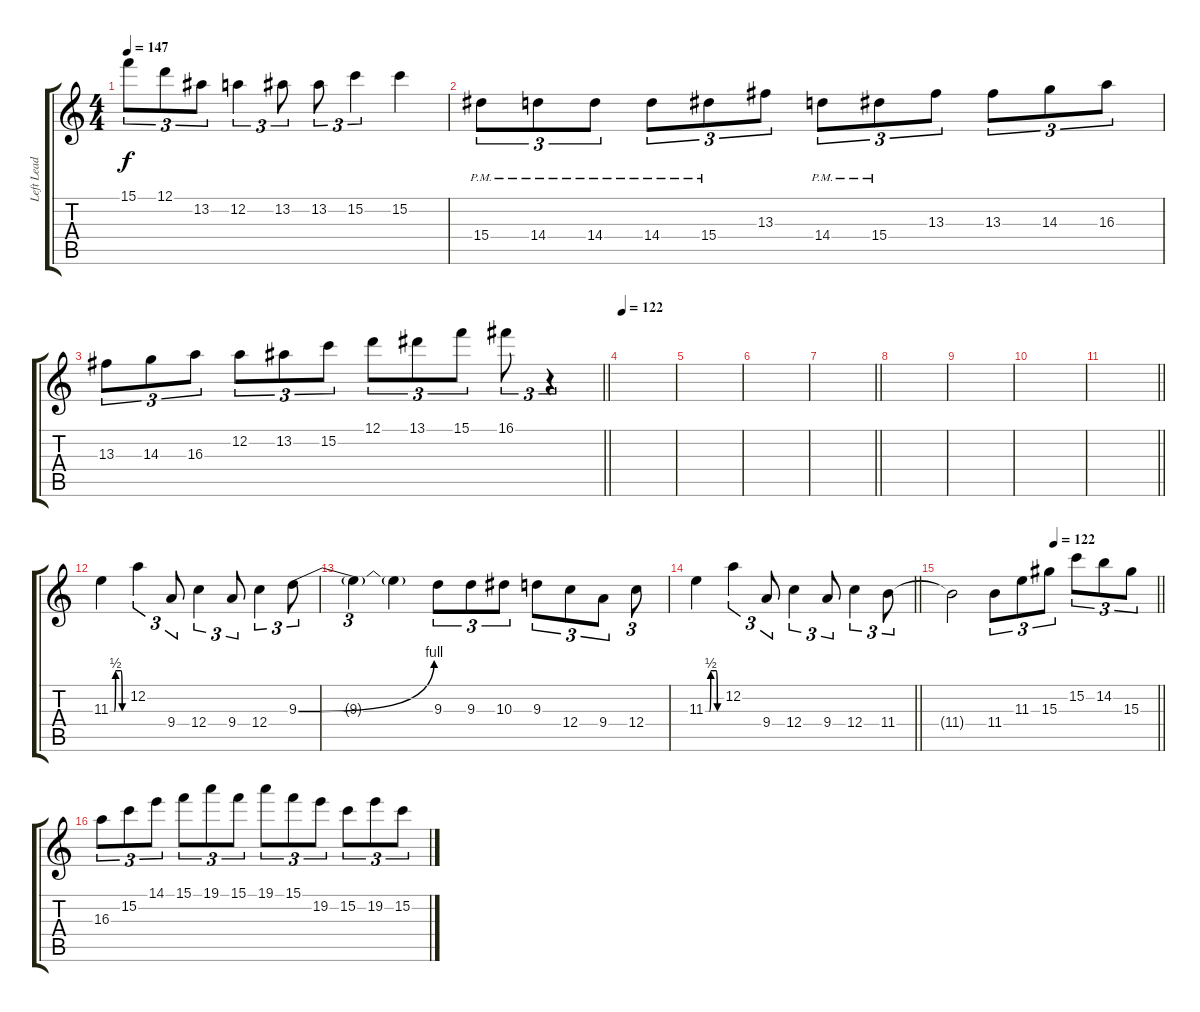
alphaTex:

\track ("Left Lead 1" "Left Lead ") {instrument distortionguitar}
\staff {score tabs}
\tuning (D4 A3 F3 C3 G2 C2) {hide}
\ts (4 4)
\tempo 147
\clef g2
\ks c
15.1.8{tu (3 2) dy f} 12.1.8{tu (3 2)} 13.2.8{tu (3 2)} 12.2.4{tu (3 2)} 13.2.8{tu (3 2)} 13.2.8{tu (3 2)} 15.2.4{tu (3 2)} 15.2.4 |
15.4{pm}.8{tu (3 2)} 14.4{pm}.8{tu (3 2)} 14.4{pm}.8{tu (3 2)} 14.4{pm}.8{tu (3 2)} 15.4{pm}.8{tu (3 2)} 13.3.8{tu (3 2)} 14.4{pm}.8{tu (3 2)} 15.4{pm}.8{tu (3 2)} 13.3.8{tu (3 2)} 13.3.8{tu (3 2)} 14.3.8{tu (3 2)} 16.3.8{tu (3 2)} |
\barLineRight lightlight
13.3.8{tu (3 2)} 14.3.8{tu (3 2)} 16.3.8{tu (3 2)} 12.2.8{tu (3 2)} 13.2.8{tu (3 2)} 15.2.8{tu (3 2)} 12.1.8{tu (3 2)} 13.1.8{tu (3 2)} 15.1.8{tu (3 2)} 16.1.8{tu (3 2)} r.4{tu (3 2)} |
\section ("" "")
\tempo 122
|
|
|
\barLineRight lightlight
|
\section ("" "")
|
|
|
\barLineRight lightlight
|
\section ("" "")
11.3{be (custom 0 0 15 0 20 2 40 2 45 0 60 0)}.4{instrument acousticguitarsteel} 12.2.4{tu (3 2)} 9.4.8{tu (3 2)} 12.4.4{tu (3 2)} 9.4.8{tu (3 2)} 12.4.4{tu (3 2)} 9.3{be (bend 0 0 60 4)}.8{tu (3 2)} |
9.3{t}.4{tu (3 2)} 9.3{t}.4 9.3.8{tu (3 2)} 9.3.8{tu (3 2)} 10.3.8{tu (3 2)} 9.3.8{tu (3 2)} 12.4.8{tu (3 2)} 9.4.8{tu (3 2)} 12.4.8{tu (3 2)} |
\barLineRight lightlight
11.3{be (custom 0 0 15 0 20 2 40 2 45 0 60 0)}.4 12.2.4{tu (3 2)} 9.4.8{tu (3 2)} 12.4.4{tu (3 2)} 9.4.8{tu (3 2)} 12.4.4{tu (3 2)} 11.4.8{tu (3 2)} |
\section ("" "")
\tempo (122 0.5)
\barLineRight lightlight
11.4{t}.2 11.4.8{tu (3 2) instrument distortionguitar} 11.3.8{tu (3 2)} 15.3.8{tu (3 2)} 15.2.8{tu (3 2)} 14.2.8{tu (3 2)} 15.3.8{tu (3 2)} |
\section ("" "")
16.3.8{tu (3 2)} 15.2.8{tu (3 2)} 14.1.8{tu (3 2)} 15.1.8{tu (3 2)} 19.1.8{tu (3 2)} 15.1.8{tu (3 2)} 19.1.8{tu (3 2)} 15.1.8{tu (3 2)} 19.2.8{tu (3 2)} 15.2.8{tu (3 2)} 19.2.8{tu (3 2)} 15.2.8{tu (3 2)}
